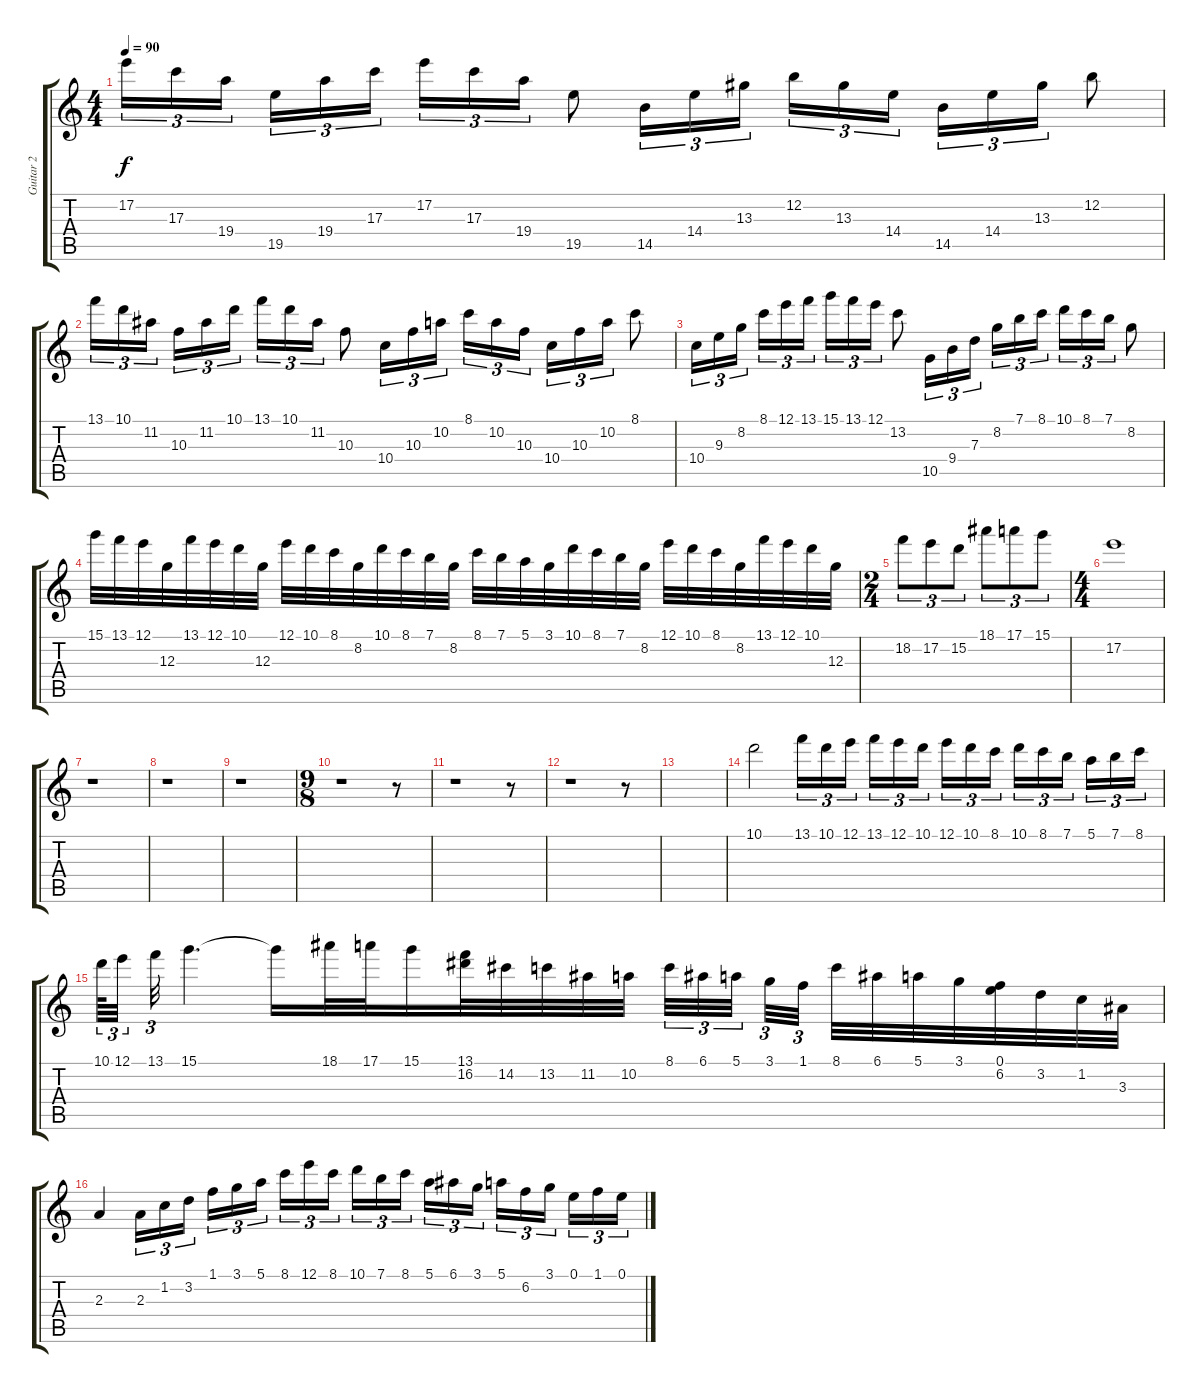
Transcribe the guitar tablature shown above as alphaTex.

\track ("Guitar 2" "Guitar 2") {instrument distortionguitar}
\staff {score tabs}
\tuning (E4 B3 G3 D3 A2 E2) {hide}
\ts (4 4)
\tempo 90
\clef g2
\ks c
17.2.16{tu (3 2) dy f} 17.3.16{tu (3 2)} 19.4.16{tu (3 2) beam splitsecondary} 19.5.16{tu (3 2)} 19.4.16{tu (3 2)} 17.3.16{tu (3 2)} 17.2.16{tu (3 2)} 17.3.16{tu (3 2)} 19.4.16{tu (3 2)} 19.5.8 14.5.16{tu (3 2)} 14.4.16{tu (3 2)} 13.3.16{tu (3 2) beam splitsecondary} 12.2.16{tu (3 2)} 13.3.16{tu (3 2)} 14.4.16{tu (3 2)} 14.5.16{tu (3 2)} 14.4.16{tu (3 2)} 13.3.16{tu (3 2)} 12.2.8 |
13.1.16{tu (3 2)} 10.1.16{tu (3 2)} 11.2.16{tu (3 2) beam splitsecondary} 10.3.16{tu (3 2)} 11.2.16{tu (3 2)} 10.1.16{tu (3 2)} 13.1.16{tu (3 2)} 10.1.16{tu (3 2)} 11.2.16{tu (3 2)} 10.3.8 10.4.16{tu (3 2)} 10.3.16{tu (3 2)} 10.2.16{tu (3 2) beam splitsecondary} 8.1.16{tu (3 2)} 10.2.16{tu (3 2)} 10.3.16{tu (3 2)} 10.4.16{tu (3 2)} 10.3.16{tu (3 2)} 10.2.16{tu (3 2)} 8.1.8 |
10.4.16{tu (3 2)} 9.3.16{tu (3 2)} 8.2.16{tu (3 2) beam splitsecondary} 8.1.16{tu (3 2)} 12.1.16{tu (3 2)} 13.1.16{tu (3 2)} 15.1.16{tu (3 2)} 13.1.16{tu (3 2)} 12.1.16{tu (3 2)} 13.2.8 10.5.16{tu (3 2)} 9.4.16{tu (3 2)} 7.3.16{tu (3 2) beam splitsecondary} 8.2.16{tu (3 2)} 7.1.16{tu (3 2)} 8.1.16{tu (3 2)} 10.1.16{tu (3 2)} 8.1.16{tu (3 2)} 7.1.16{tu (3 2)} 8.2.8 |
15.1.32 13.1.32 12.1.32 12.3.32 13.1.32 12.1.32 10.1.32 12.3.32 12.1.32 10.1.32 8.1.32 8.2.32 10.1.32 8.1.32 7.1.32 8.2.32 8.1.32 7.1.32 5.1.32 3.1.32 10.1.32 8.1.32 7.1.32 8.2.32 12.1.32 10.1.32 8.1.32 8.2.32 13.1.32 12.1.32 10.1.32 12.3.32 |
\ts (2 4)
18.2.8{tu (3 2)} 17.2.8{tu (3 2)} 15.2.8{tu (3 2)} 18.1.8{tu (3 2)} 17.1.8{tu (3 2)} 15.1.8{tu (3 2)} |
\ts (4 4)
17.2.1 |
r.1 |
r.1 |
r.1 |
\ts (9 8)
r.1 r.8 |
r.1 r.8 |
r.1 r.8 |
|
10.1.2 13.1.16{tu (3 2)} 10.1.16{tu (3 2)} 12.1.16{tu (3 2) beam splitsecondary} 13.1.16{tu (3 2)} 12.1.16{tu (3 2)} 10.1.16{tu (3 2)} 12.1.16{tu (3 2)} 10.1.16{tu (3 2)} 8.1.16{tu (3 2) beam splitsecondary} 10.1.16{tu (3 2)} 8.1.16{tu (3 2)} 7.1.16{tu (3 2) beam splitsecondary} 5.1.16{tu (3 2)} 7.1.16{tu (3 2)} 8.1.16{tu (3 2)} |
10.1.64{tu (3 2)} 12.1.32{tu (3 2) beam splitsecondary} 13.1.32{tu (3 2)} 15.1.4{d} 15.1{t}.16 18.1.32 17.1.32 15.1.16 (13.1 16.2).32 14.2.32 13.2.32 11.2.32 10.2.32 8.1.32{tu (3 2)} 6.1.32{tu (3 2)} 5.1.32{tu (3 2) beam splitsecondary} 3.1.32{tu (3 2)} 1.1.32{tu (3 2) beam splitsecondary} 8.1.32 6.1.32 5.1.32 3.1.32 (0.1 6.2).32 3.2.32 1.2.32 3.3.32 |
2.3.4 2.3.16{tu (3 2)} 1.2.16{tu (3 2)} 3.2.16{tu (3 2)} 1.1.16{tu (3 2)} 3.1.16{tu (3 2)} 5.1.16{tu (3 2) beam splitsecondary} 8.1.16{tu (3 2)} 12.1.16{tu (3 2)} 8.1.16{tu (3 2) beam splitsecondary} 10.1.16{tu (3 2)} 7.1.16{tu (3 2)} 8.1.16{tu (3 2)} 5.1.16{tu (3 2)} 6.1.16{tu (3 2)} 3.1.16{tu (3 2) beam splitsecondary} 5.1.16{tu (3 2)} 6.2.16{tu (3 2)} 3.1.16{tu (3 2) beam splitsecondary} 0.1.16{tu (3 2)} 1.1.16{tu (3 2)} 0.1.16{tu (3 2)}
